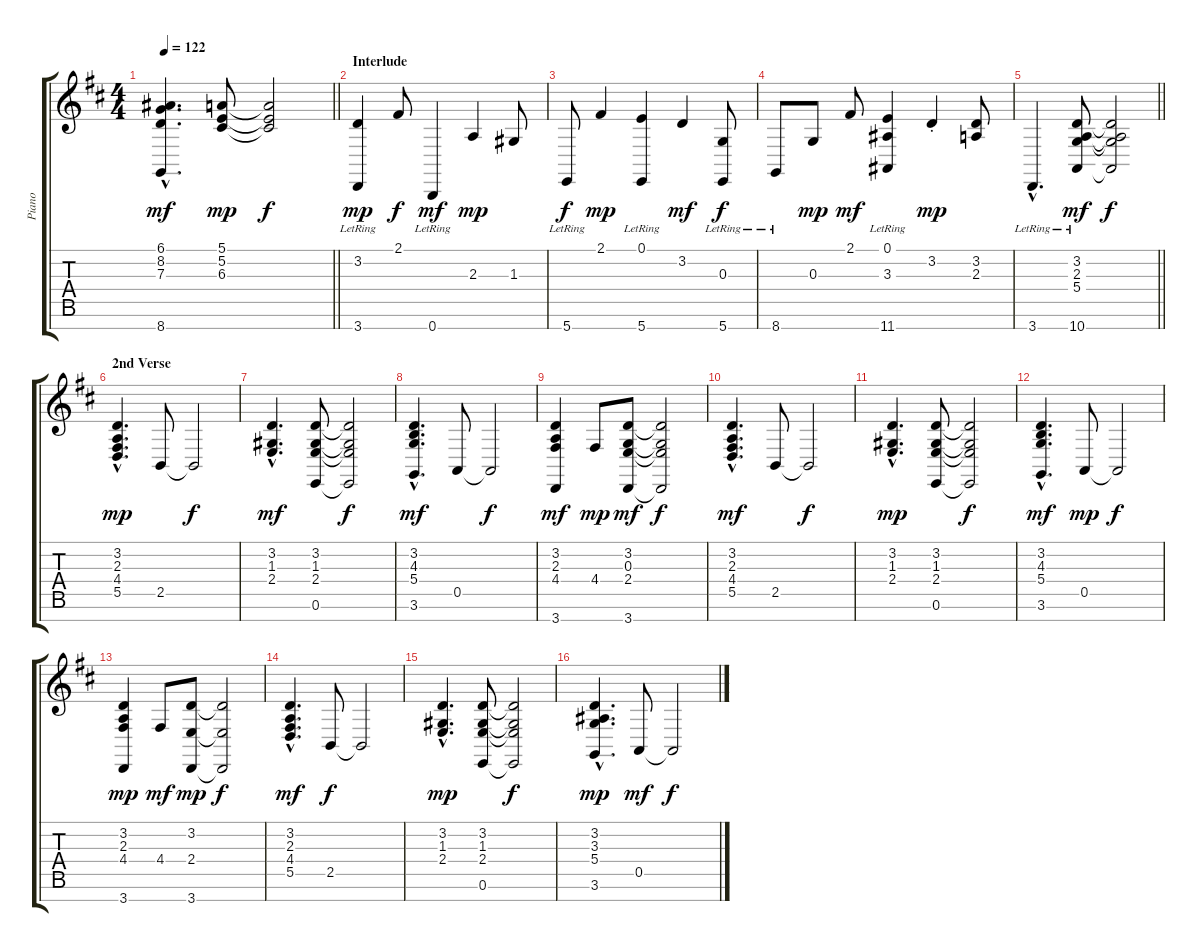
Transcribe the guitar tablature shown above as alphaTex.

\track ("Piano" "Piano") {instrument brightacousticpiano}
\staff {score tabs}
\tuning (E4 B3 G3 D3 A2 E2 B1) {hide}
\ts (4 4)
\tempo 122
\clef g2
\barLineRight lightlight
\ks d
(6.1{hac} 8.2{hac} 7.3{hac} 8.7{hac}).4{d dy mf} (5.1 5.2 6.3).8{dy mp} (5.1{t} 5.2{t} 6.3{t}).2{dy f} |
\section ("" "Interlude")
(3.2 3.7{lr}).4{dy mp} 2.1.8{dy f} 0.7{lr}.4{dy mf} 2.3.4{dy mp} 1.3.8 |
5.7{lr}.8{dy f} 2.1.4{dy mp} (0.1 5.7{lr}).4 3.2.4{dy mf} (0.3 5.7{lr}).8{dy f} |
8.7{lr}.8 0.3.8{dy mp} 2.1.8{dy mf} (0.1 3.3 11.7{lr}).4 3.2{st}.4{dy mp} (3.2 2.3).8 |
\barLineRight lightlight
3.7{hac lr}.4{d} (3.2 2.3 5.4 10.7{lr}).8{dy mf} (3.2{t} 2.3{t} 5.4{t} 10.7{t}).2{dy f} |
\section ("" "2nd Verse")
(3.2{hac} 2.3{hac} 4.4{hac} 5.5{hac}).4{d dy mp} 2.5.8 2.5{t}.2{dy f} |
(3.2{hac} 1.3{hac} 2.4{hac}).4{d dy mf} (3.2 1.3 2.4 0.6).8 (3.2{t} 1.3{t} 2.4{t} 0.6{t}).2{dy f} |
(3.2{hac} 4.3{hac} 5.4{hac} 3.6{hac}).4{d dy mf} 0.5.8 0.5{t}.2{dy f} |
(3.2 2.3 4.4 3.7).4{dy mf} 4.4.8{dy mp} (3.2 0.3 2.4 3.7).8{dy mf} (3.2{t} 0.3{t} 2.4{t} 3.7{t}).2{dy f} |
(3.2{hac} 2.3{hac} 4.4{hac} 5.5{hac}).4{d dy mf} 2.5.8 2.5{t}.2{dy f} |
(3.2{hac} 1.3{hac} 2.4{hac}).4{d dy mp} (3.2 1.3 2.4 0.6).8 (3.2{t} 1.3{t} 2.4{t} 0.6{t}).2{dy f} |
(3.2{hac} 4.3{hac} 5.4{hac} 3.6{hac}).4{d dy mf} 0.5.8{dy mp} 0.5{t}.2{dy f} |
(3.2 2.3 4.4 3.7).4{dy mp} 4.4.8{dy mf} (3.2 2.4 3.7).8{dy mp} (3.2{t} 2.4{t} 3.7{t}).2{dy f} |
(3.2{hac} 2.3{hac} 4.4{hac} 5.5{hac}).4{d dy mf} 2.5.8{dy f} 2.5{t}.2 |
(3.2{hac} 1.3{hac} 2.4{hac}).4{d dy mp} (3.2 1.3 2.4 0.6).8 (3.2{t} 1.3{t} 2.4{t} 0.6{t}).2{dy f} |
(3.2{hac} 3.3{hac} 5.4{hac} 3.6{hac}).4{d dy mp} 0.5.8{dy mf} 0.5{t}.2{dy f}
